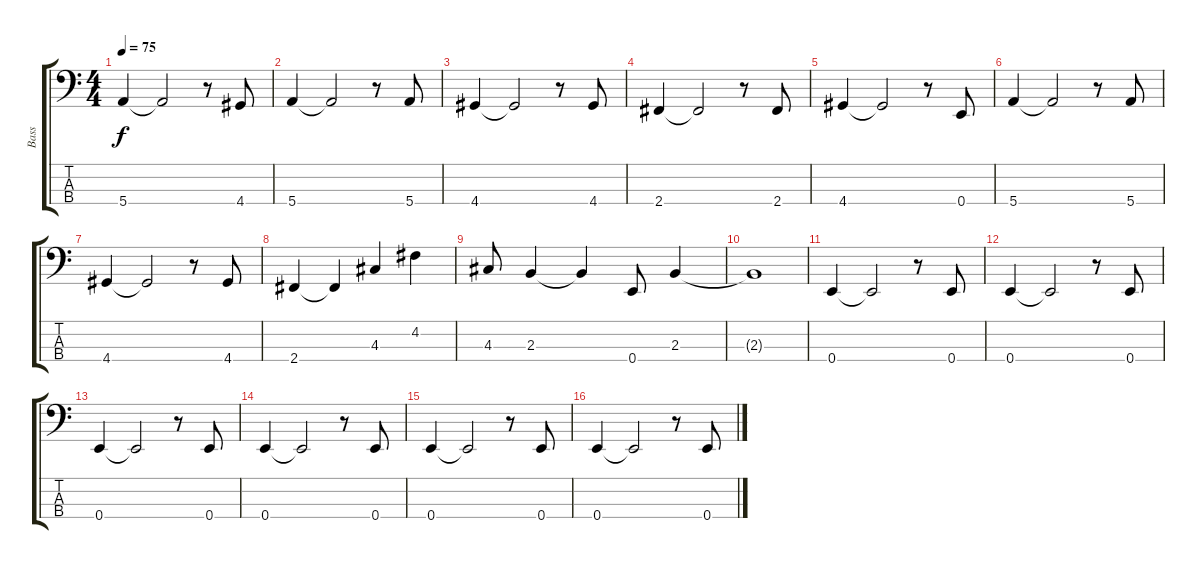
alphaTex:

\track ("Bass" "Bass") {instrument fretlessbass}
\staff {score tabs}
\tuning (G2 D2 A1 E1) {hide}
\ts (4 4)
\tempo 75
\clef f4
\ks c
5.4.4{dy f} 5.4{t}.2 r.8 4.4.8 |
5.4.4 5.4{t}.2 r.8 5.4.8 |
4.4.4 4.4{t}.2 r.8 4.4.8 |
2.4.4 2.4{t}.2 r.8 2.4.8 |
4.4.4 4.4{t}.2 r.8 0.4.8 |
5.4.4 5.4{t}.2 r.8 5.4.8 |
4.4.4 4.4{t}.2 r.8 4.4.8 |
2.4.4 2.4{t}.4 4.3.4 4.2.4 |
4.3.8 2.3.4 2.3{t}.4 0.4.8 2.3.4 |
2.3{t}.1 |
0.4.4 0.4{t}.2 r.8 0.4.8 |
0.4.4 0.4{t}.2 r.8 0.4.8 |
0.4.4 0.4{t}.2 r.8 0.4.8 |
0.4.4 0.4{t}.2 r.8 0.4.8 |
0.4.4 0.4{t}.2 r.8 0.4.8 |
0.4.4 0.4{t}.2 r.8 0.4.8
